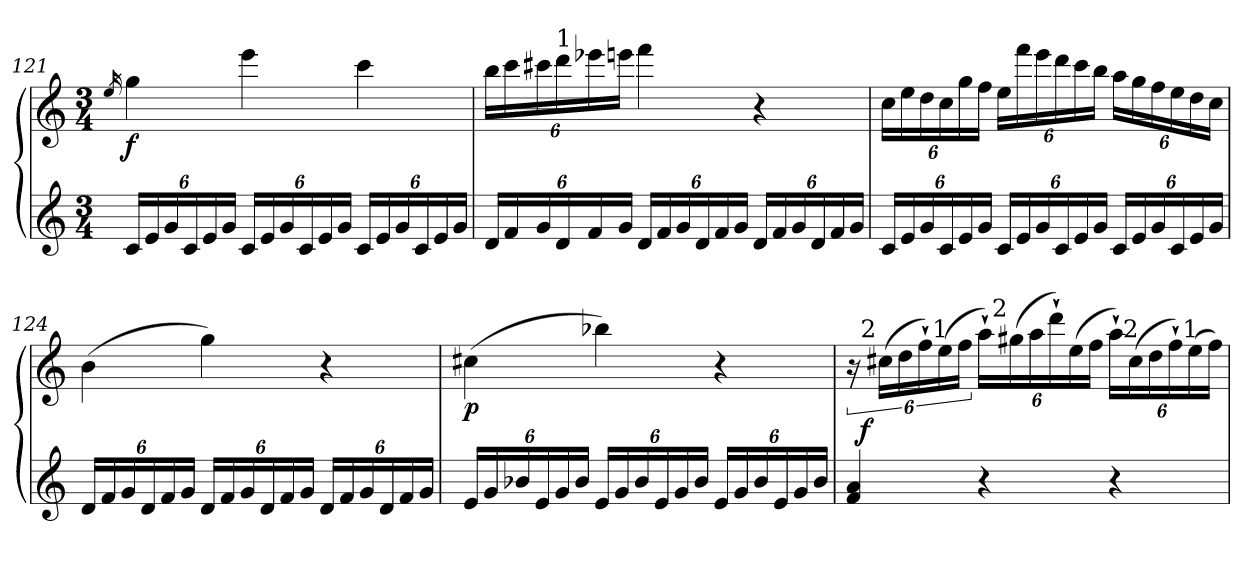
**kern	**kern	**dynam
*part1	*part1	*part1
*staff2	*staff1	*staff1/2
!!LO:LB:g=z
*clefG2	*clefG2	*
*k[]	*k[]	*
*C:	*C:	*
*M3/4	*M3/4	*
=121	=121	=121
.	16qee/	.
*Xbrackettup	*	*
!	!	!LO:DY:b
24c/LL	4gg\	f
24e/	.	.
24g/	.	.
24c/	.	.
24e/	.	.
24g/JJ	.	.
24c/LL	4eee\	.
24e/	.	.
24g/	.	.
24c/	.	.
24e/	.	.
24g/JJ	.	.
24c/LL	4ccc\	.
24e/	.	.
24g/	.	.
24c/	.	.
24e/	.	.
24g/JJ	.	.
=122	=122	=122
*	*Xbrackettup	*
24d/LL	24bb\LL	.
24f/	24ccc\	.
24g/	24ccc#X\	.
!	!LO:TX:a:t=1	!
24d/	24ddd\	.
24f/	24eee-X\	.
24g/JJ	24eeen\JJ	.
24d/LL	4fff\	.
24f/	.	.
24g/	.	.
24d/	.	.
24f/	.	.
24g/JJ	.	.
24d/LL	4r	.
24f/	.	.
24g/	.	.
24d/	.	.
24f/	.	.
24g/JJ	.	.
!!LO:PB:g=z
=123	=123	=123
24c/LL	24cc\LL	.
24e/	24ee\	.
24g/	24dd\	.
24c/	24cc\	.
24e/	24gg\	.
24g/JJ	24ff\JJ	.
24c/LL	24ee\LL	.
24e/	24fff\	.
24g/	24eee\	.
24c/	24ddd\	.
24e/	24ccc\	.
24g/JJ	24bb\JJ	.
24c/LL	24aa\LL	.
24e/	24gg\	.
24g/	24ff\	.
24c/	24ee\	.
24e/	24dd\	.
24g/JJ	24cc\JJ	.
=124	=124	=124
24d/LL	(>4b\	.
24f/	.	.
24g/	.	.
24d/	.	.
24f/	.	.
24g/JJ	.	.
24d/LL	4gg\)	.
24f/	.	.
24g/	.	.
24d/	.	.
24f/	.	.
24g/JJ	.	.
24d/LL	4r	.
24f/	.	.
24g/	.	.
24d/	.	.
24f/	.	.
24g/JJ	.	.
!!LO:LB:g=z
=125	=125	=125
!	!	!LO:DY:b
24e/LL	(>4cc#X\	p
24g/	.	.
24b-X/	.	.
24e/	.	.
24g/	.	.
24b-/JJ	.	.
24e/LL	4bb-X\)	.
24g/	.	.
24b-/	.	.
24e/	.	.
24g/	.	.
24b-/JJ	.	.
24e/LL	4r	.
24g/	.	.
24b-/	.	.
24e/	.	.
24g/	.	.
24b-/JJ	.	.
=126	=126	=126
*	*brackettup	*
4f/ 4a/	24r	.
!	!LO:TX:a:t=2	!
!	!	!LO:DY:b
.	(>24cc#X\LL	f
.	24dd\	.
.	24ff`\)	.
!	!LO:TX:a:t=1	!
.	(>24ee\	.
.	24ff\JJ	.
*	*Xbrackettup	*
4r	24aa`\LL)	.
!	!LO:TX:a:t=2	!
.	(>24gg#X\	.
.	24aa\	.
.	24ddd`\)	.
.	(>24ee\	.
.	24ff\JJ	.
4r	24aa`\LL)	.
!	!LO:TX:a:t=2	!
.	(>24cc#\	.
.	24dd\	.
.	24ff`\)	.
!	!LO:TX:a:t=1	!
.	(>24ee\	.
.	24ff\JJ)	.
=	=	=
*-	*-	*-
